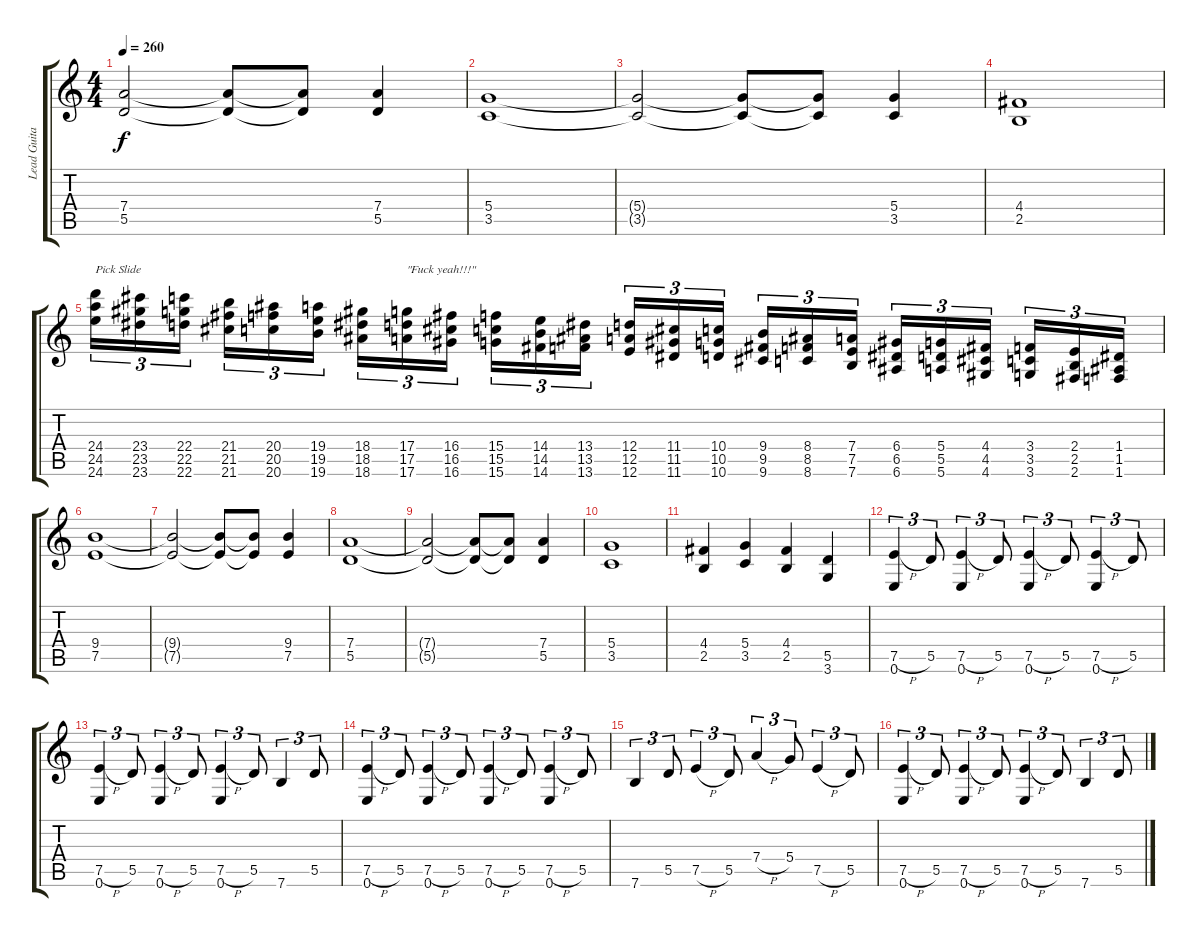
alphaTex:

\track ("Lead Guitar (Dave Mustaine)" "Lead Guita") {instrument distortionguitar}
\staff {score tabs}
\tuning (E4 B3 G3 D3 A2 E2) {hide}
\ts (4 4)
\tempo 260
\clef g2
\ks c
(7.4{t} 5.5{t}).2{dy f} (7.4{t} 5.5{t}).8 (7.4{t} 5.5{t}).8 (7.4 5.5).4 |
(5.4 3.5).1 |
(5.4{t} 3.5{t}).2 (5.4{t} 3.5{t}).8 (5.4{t} 3.5{t}).8 (5.4 3.5).4 |
(4.4 2.5).1 |
(24.4 24.5 24.6).16{tu (3 2) txt "Pick Slide" instrument guitarfretnoise} (23.4 23.5 23.6).16{tu (3 2)} (22.4 22.5 22.6).16{tu (3 2)} (21.4 21.5 21.6).16{tu (3 2)} (20.4 20.5 20.6).16{tu (3 2)} (19.4 19.5 19.6).16{tu (3 2)} (18.4 18.5 18.6).16{tu (3 2)} (17.4 17.5 17.6).16{tu (3 2) txt "\"Fuck yeah!!!\""} (16.4 16.5 16.6).16{tu (3 2)} (15.4 15.5 15.6).16{tu (3 2)} (14.4 14.5 14.6).16{tu (3 2)} (13.4 13.5 13.6).16{tu (3 2)} (12.4 12.5 12.6).16{tu (3 2)} (11.4 11.5 11.6).16{tu (3 2)} (10.4 10.5 10.6).16{tu (3 2)} (9.4 9.5 9.6).16{tu (3 2)} (8.4 8.5 8.6).16{tu (3 2)} (7.4 7.5 7.6).16{tu (3 2)} (6.4 6.5 6.6).16{tu (3 2)} (5.4 5.5 5.6).16{tu (3 2)} (4.4 4.5 4.6).16{tu (3 2)} (3.4 3.5 3.6).16{tu (3 2)} (2.4 2.5 2.6).16{tu (3 2)} (1.4 1.5 1.6).16{tu (3 2)} |
(9.4 7.5).1{instrument distortionguitar} |
(9.4{t} 7.5{t}).2 (9.4{t} 7.5{t}).8 (9.4{t} 7.5{t}).8 (9.4 7.5).4 |
(7.4 5.5).1 |
(7.4{t} 5.5{t}).2 (7.4{t} 5.5{t}).8 (7.4{t} 5.5{t}).8 (7.4 5.5).4 |
(5.4 3.5).1 |
(4.4 2.5).4 (5.4 3.5).4 (4.4 2.5).4 (5.5 3.6).4 |
(7.5{h} 0.6).4{tu (3 2)} 5.5.8{tu (3 2)} (7.5{h} 0.6).4{tu (3 2)} 5.5.8{tu (3 2)} (7.5{h} 0.6).4{tu (3 2)} 5.5.8{tu (3 2)} (7.5{h} 0.6).4{tu (3 2)} 5.5.8{tu (3 2)} |
(7.5{h} 0.6).4{tu (3 2)} 5.5.8{tu (3 2)} (7.5{h} 0.6).4{tu (3 2)} 5.5.8{tu (3 2)} (7.5{h} 0.6).4{tu (3 2)} 5.5.8{tu (3 2)} 7.6.4{tu (3 2)} 5.5.8{tu (3 2)} |
(7.5{h} 0.6).4{tu (3 2)} 5.5.8{tu (3 2)} (7.5{h} 0.6).4{tu (3 2)} 5.5.8{tu (3 2)} (7.5{h} 0.6).4{tu (3 2)} 5.5.8{tu (3 2)} (7.5{h} 0.6).4{tu (3 2)} 5.5.8{tu (3 2)} |
7.6.4{tu (3 2)} 5.5.8{tu (3 2)} 7.5{h}.4{tu (3 2)} 5.5.8{tu (3 2)} 7.4{h}.4{tu (3 2)} 5.4.8{tu (3 2)} 7.5{h}.4{tu (3 2)} 5.5.8{tu (3 2)} |
(7.5{h} 0.6).4{tu (3 2)} 5.5.8{tu (3 2)} (7.5{h} 0.6).4{tu (3 2)} 5.5.8{tu (3 2)} (7.5{h} 0.6).4{tu (3 2)} 5.5.8{tu (3 2)} 7.6.4{tu (3 2)} 5.5.8{tu (3 2)}
